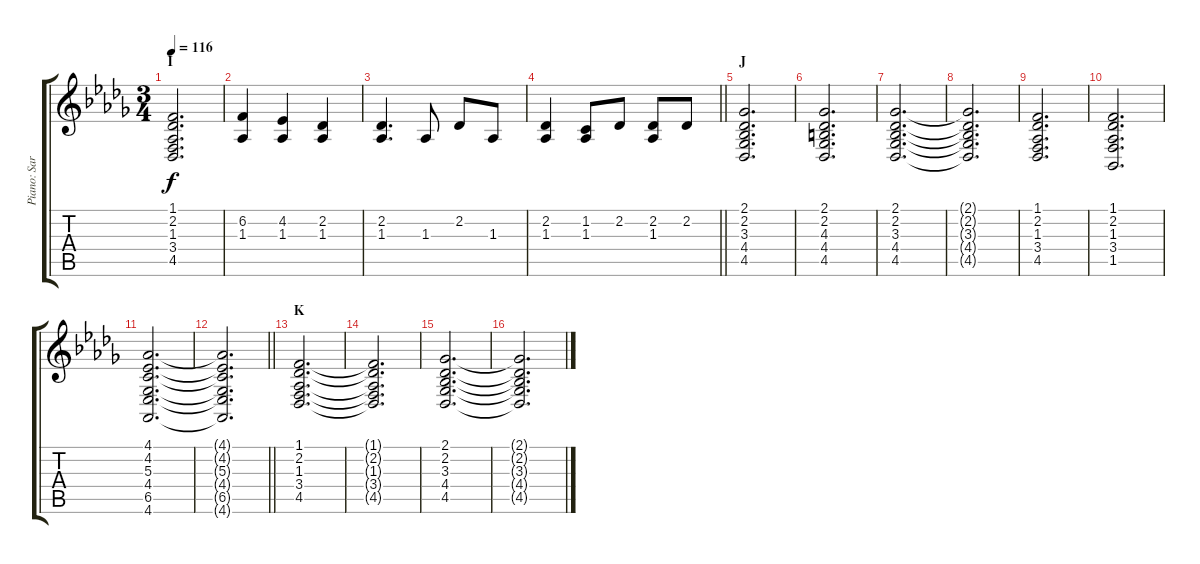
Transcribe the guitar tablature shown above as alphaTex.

\track ("Piano: Sarah" "Piano: Sar") {instrument acousticgrandpiano}
\staff {score tabs}
\tuning (E4 B3 G3 D3 A2 E2) {hide}
\ts (3 4)
\section ("" "I")
\tempo 116
\clef g2
\ks db
(1.1 2.2 1.3 3.4 4.5).2{d dy f} |
(6.2 1.3).4 (4.2 1.3).4 (2.2 1.3).4 |
(2.2 1.3).4{d} 1.3.8 2.2.8 1.3.8 |
\barLineRight lightlight
(2.2 1.3).4 (1.2 1.3).8 2.2.8 (2.2 1.3).8 2.2.8 |
\section ("" "J")
(2.1 2.2 3.3 4.4 4.5).2{d} |
(2.1 2.2 4.3 4.4 4.5).2{d} |
(2.1 2.2 3.3 4.4 4.5).2{d} |
(2.1{t} 2.2{t} 3.3{t} 4.4{t} 4.5{t}).2{d} |
(1.1 2.2 1.3 3.4 4.5).2{d} |
(1.1 2.2 1.3 3.4 1.5).2{d} |
(4.1 4.2 5.3 4.4 6.5 4.6).2{d} |
\barLineRight lightlight
(4.1{t} 4.2{t} 5.3{t} 4.4{t} 6.5{t} 4.6{t}).2{d} |
\section ("" "K")
(1.1 2.2 1.3 3.4 4.5).2{d} |
(1.1{t} 2.2{t} 1.3{t} 3.4{t} 4.5{t}).2{d} |
(2.1 2.2 3.3 4.4 4.5).2{d} |
(2.1{t} 2.2{t} 3.3{t} 4.4{t} 4.5{t}).2{d}
